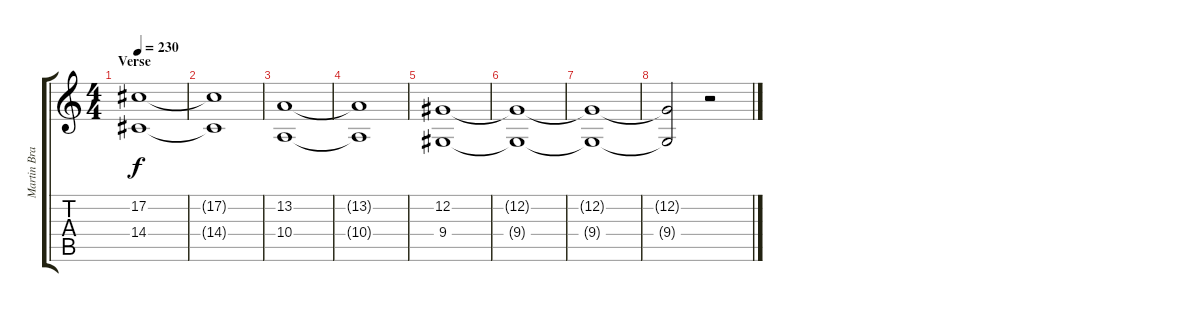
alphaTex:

\track ("Martin Brandström" "Martin Bra") {instrument synthstrings2}
\staff {score tabs}
\tuning (Db4 Ab3 E3 B2 Gb2 Db2) {hide}
\ts (4 4)
\section ("" "Verse")
\tempo 230
\clef g2
\ks c
(17.2 14.4).1{dy f instrument synthstrings2} |
(17.2{t} 14.4{t}).1 |
(13.2 10.4).1 |
(13.2{t} 10.4{t}).1 |
(12.2 9.4).1 |
(12.2{t} 9.4{t}).1 |
(12.2{t} 9.4{t}).1 |
(12.2{t} 9.4{t}).2 r.2
